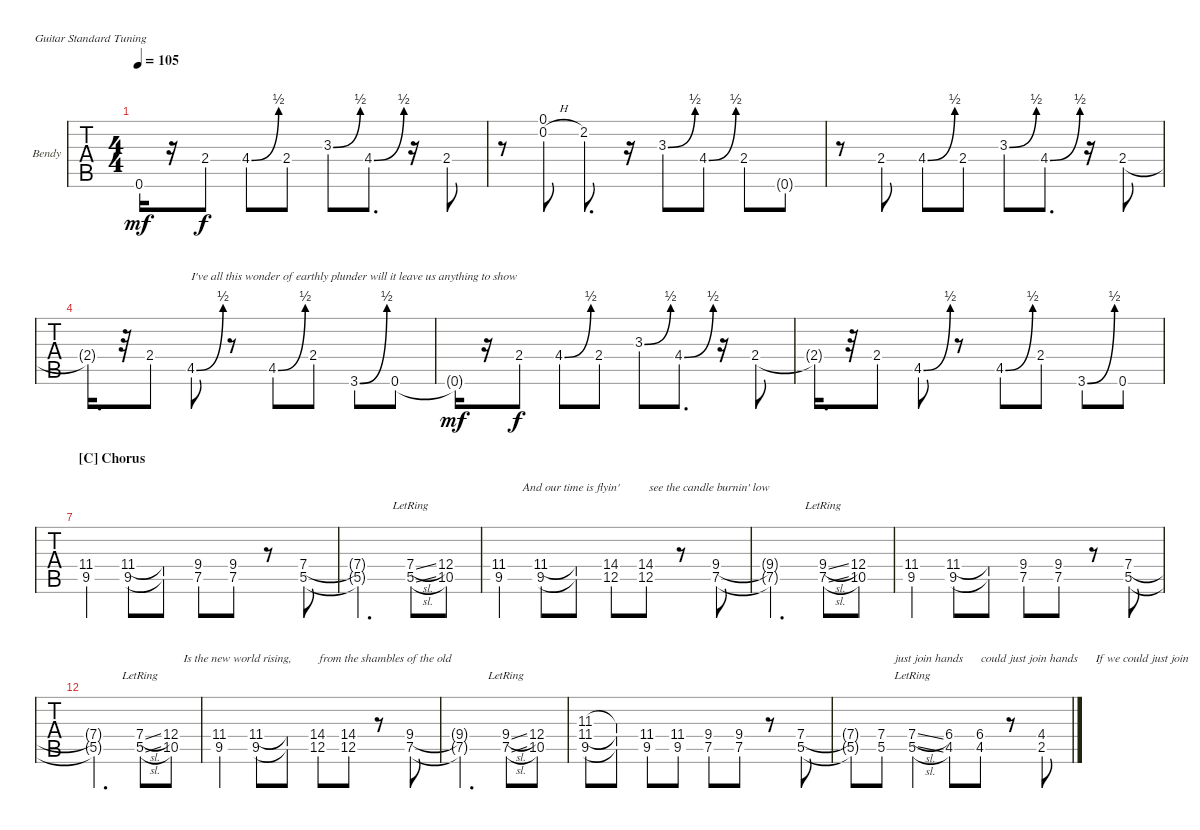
\bracketExtendMode nobrackets
\firstSystemTrackNameOrientation horizontal
\otherSystemsTrackNameOrientation horizontal
\defaultBarNumberDisplay FirstOfSystem
\track ("Guitar ver.2" "Bendy") {instrument distortionguitar}
\staff {tabs}
\tuning (E4 B3 G3 D3 A2 E2)
\ts (4 4)
\tempo 105
\clef g2
\ks c
0.6{t}.16{lyrics (0 "") lyrics (1 "") lyrics (2 "") lyrics (3 "") lyrics (4 "") dy mf} r.16 2.4.8{lyrics (0 "") lyrics (1 "") lyrics (2 "") lyrics (3 "") lyrics (4 "") dy f} 4.4{be (bend 0 0 2.4 2)}.8{lyrics (0 "") lyrics (1 "") lyrics (2 "") lyrics (3 "") lyrics (4 "")} 2.4.8{lyrics (0 "") lyrics (1 "") lyrics (2 "") lyrics (3 "") lyrics (4 "")} 3.3{be (bend 0 0 1.2 2)}.8{lyrics (0 "") lyrics (1 "") lyrics (2 "") lyrics (3 "") lyrics (4 "")} 4.4{be (bend 0 0 5.3999999999999995 2)}.8{d lyrics (0 "") lyrics (1 "") lyrics (2 "") lyrics (3 "") lyrics (4 "")} r.16 2.4.8{lyrics (0 "") lyrics (1 "") lyrics (2 "") lyrics (3 "") lyrics (4 "")} |
r.8 (0.2{h} 0.1).8{lyrics (0 "") lyrics (1 "") lyrics (2 "") lyrics (3 "") lyrics (4 "")} 2.2.8{d lyrics (0 "") lyrics (1 "") lyrics (2 "") lyrics (3 "") lyrics (4 "")} r.16 3.3{be (bend 0 0 3 2)}.8{lyrics (0 "") lyrics (1 "") lyrics (2 "") lyrics (3 "") lyrics (4 "")} 4.4{be (bend 0 0 2.4 2)}.8{lyrics (0 "") lyrics (1 "") lyrics (2 "") lyrics (3 "") lyrics (4 "")} 2.4.8{lyrics (0 "") lyrics (1 "") lyrics (2 "") lyrics (3 "") lyrics (4 "")} 0.6{g}.8{lyrics (0 "") lyrics (1 "") lyrics (2 "") lyrics (3 "") lyrics (4 "")} |
r.8 2.4.8{lyrics (0 "") lyrics (1 "") lyrics (2 "") lyrics (3 "") lyrics (4 "")} 4.4{be (bend 0 0 1.7999999999999998 2)}.8{lyrics (0 "") lyrics (1 "") lyrics (2 "") lyrics (3 "") lyrics (4 "")} 2.4.8{lyrics (0 "") lyrics (1 "") lyrics (2 "") lyrics (3 "") lyrics (4 "")} 3.3{be (bend 0 0 1.2 2)}.8{lyrics (0 "") lyrics (1 "") lyrics (2 "") lyrics (3 "") lyrics (4 "")} 4.4{be (bend 0 0 6 2)}.8{d lyrics (0 "") lyrics (1 "") lyrics (2 "") lyrics (3 "") lyrics (4 "")} r.16 2.4.8{lyrics (0 "") lyrics (1 "") lyrics (2 "") lyrics (3 "") lyrics (4 "")} |
2.4{t}.16{d lyrics (0 "") lyrics (1 "") lyrics (2 "") lyrics (3 "") lyrics (4 "")} r.32 2.4.8{lyrics (0 "") lyrics (1 "") lyrics (2 "") lyrics (3 "") lyrics (4 "")} 4.5{be (bend 0 0 3 2)}.8{lyrics (0 "") lyrics (1 "") lyrics (2 "") lyrics (3 "") lyrics (4 "")} r.8 4.5{be (bend 0 0 1.7999999999999998 2)}.8{lyrics (0 "") lyrics (1 "") lyrics (2 "") lyrics (3 "") lyrics (4 "")} 2.4.8{lyrics (0 "") lyrics (1 "") lyrics (2 "") lyrics (3 "") lyrics (4 "")} 3.6{be (bend 0 0 14.399999999999999 2)}.8{lyrics (0 "") lyrics (1 "") lyrics (2 "") lyrics (3 "I've all this wonder of earthly plunder will it leave us anything to show") lyrics (4 "")} 0.6.8{lyrics (0 "") lyrics (1 "") lyrics (2 "") lyrics (3 "") lyrics (4 "")} |
0.6{t}.16{lyrics (0 "") lyrics (1 "") lyrics (2 "") lyrics (3 "") lyrics (4 "") dy mf} r.16 2.4.8{lyrics (0 "") lyrics (1 "") lyrics (2 "") lyrics (3 "") lyrics (4 "") dy f} 4.4{be (bend 0 0 2.4 2)}.8{lyrics (0 "") lyrics (1 "") lyrics (2 "") lyrics (3 "") lyrics (4 "")} 2.4.8{lyrics (0 "") lyrics (1 "") lyrics (2 "") lyrics (3 "") lyrics (4 "")} 3.3{be (bend 0 0 1.2 2)}.8{lyrics (0 "") lyrics (1 "") lyrics (2 "") lyrics (3 "") lyrics (4 "")} 4.4{be (bend 0 0 3.5999999999999996 2)}.8{d lyrics (0 "") lyrics (1 "") lyrics (2 "") lyrics (3 "") lyrics (4 "")} r.16 2.4.8{lyrics (0 "") lyrics (1 "") lyrics (2 "") lyrics (3 "") lyrics (4 "")} |
2.4{t}.16{d lyrics (0 "") lyrics (1 "") lyrics (2 "") lyrics (3 "") lyrics (4 "")} r.32 2.4.8{lyrics (0 "") lyrics (1 "") lyrics (2 "") lyrics (3 "") lyrics (4 "")} 4.5{be (bend 0 0 2.4 2)}.8{lyrics (0 "") lyrics (1 "") lyrics (2 "") lyrics (3 "") lyrics (4 "")} r.8 4.5{be (bend 0 0 3 2)}.8{lyrics (0 "") lyrics (1 "") lyrics (2 "") lyrics (3 "") lyrics (4 "")} 2.4.8{lyrics (0 "") lyrics (1 "") lyrics (2 "") lyrics (3 "") lyrics (4 "")} 3.6{be (bend 0 0 15 2)}.8{lyrics (0 "") lyrics (1 "") lyrics (2 "") lyrics (3 "") lyrics (4 "")} 0.6.8{lyrics (0 "") lyrics (1 "") lyrics (2 "") lyrics (3 "") lyrics (4 "")} |
\section ("C" "Chorus")
(11.4 9.5).4{lyrics (0 "") lyrics (1 "") lyrics (2 "") lyrics (3 "") lyrics (4 "")} (11.4 9.5).8{lyrics (0 "") lyrics (1 "") lyrics (2 "") lyrics (3 "") lyrics (4 "")} (11.4{t} 9.5{t}).8{lyrics (0 "") lyrics (1 "") lyrics (2 "") lyrics (3 "") lyrics (4 "")} (9.4 7.5).8{lyrics (0 "") lyrics (1 "") lyrics (2 "") lyrics (3 "") lyrics (4 "")} (9.4 7.5).8{lyrics (0 "") lyrics (1 "") lyrics (2 "") lyrics (3 "") lyrics (4 "")} r.8 (7.4 5.5).8{lyrics (0 "") lyrics (1 "") lyrics (2 "") lyrics (3 "") lyrics (4 "")} |
(7.4{t} 5.5{t}).2{d lyrics (0 "") lyrics (1 "") lyrics (2 "") lyrics (3 "") lyrics (4 "")} (7.4{sl lr} 5.5{sl lr}).8{lyrics (0 "") lyrics (1 "") lyrics (2 "") lyrics (3 "") lyrics (4 "")} (12.4 10.5).8{lyrics (0 "") lyrics (1 "") lyrics (2 "") lyrics (3 "") lyrics (4 "")} |
(11.4 9.5).4{lyrics (0 "") lyrics (1 "") lyrics (2 "") lyrics (3 "") lyrics (4 "")} (11.4 9.5).8{lyrics (0 "") lyrics (1 "") lyrics (2 "") lyrics (3 "") lyrics (4 "")} (11.4{t} 9.5{t}).8{lyrics (0 "") lyrics (1 "") lyrics (2 "") lyrics (3 "") lyrics (4 "")} (14.4 12.5).8{lyrics (0 "") lyrics (1 "") lyrics (2 "") lyrics (3 "") lyrics (4 "")} (14.4 12.5).8{lyrics (0 "") lyrics (1 "") lyrics (2 "") lyrics (3 "And our time is flyin'          see the candle burnin' low") lyrics (4 "")} r.8 (9.4 7.5).8{lyrics (0 "") lyrics (1 "") lyrics (2 "") lyrics (3 "") lyrics (4 "")} |
(9.4{t} 7.5{t}).2{d lyrics (0 "") lyrics (1 "") lyrics (2 "") lyrics (3 "") lyrics (4 "")} (9.4{sl lr} 7.5{sl lr}).8{lyrics (0 "") lyrics (1 "") lyrics (2 "") lyrics (3 "") lyrics (4 "")} (12.4 10.5).8{lyrics (0 "") lyrics (1 "") lyrics (2 "") lyrics (3 "") lyrics (4 "")} |
(11.4 9.5).4{lyrics (0 "") lyrics (1 "") lyrics (2 "") lyrics (3 "") lyrics (4 "")} (11.4 9.5).8{lyrics (0 "") lyrics (1 "") lyrics (2 "") lyrics (3 "") lyrics (4 "")} (11.4{t} 9.5{t}).8{lyrics (0 "") lyrics (1 "") lyrics (2 "") lyrics (3 "") lyrics (4 "")} (9.4 7.5).8{lyrics (0 "") lyrics (1 "") lyrics (2 "") lyrics (3 "") lyrics (4 "")} (9.4 7.5).8{lyrics (0 "") lyrics (1 "") lyrics (2 "") lyrics (3 "") lyrics (4 "")} r.8 (7.4 5.5).8{lyrics (0 "") lyrics (1 "") lyrics (2 "") lyrics (3 "") lyrics (4 "")} |
(7.4{t} 5.5{t}).2{d lyrics (0 "") lyrics (1 "") lyrics (2 "") lyrics (3 "") lyrics (4 "")} (7.4{sl lr} 5.5{sl lr}).8{lyrics (0 "") lyrics (1 "") lyrics (2 "") lyrics (3 "") lyrics (4 "")} (12.4 10.5).8{lyrics (0 "") lyrics (1 "") lyrics (2 "") lyrics (3 "") lyrics (4 "")} |
(11.4 9.5).4{lyrics (0 "") lyrics (1 "") lyrics (2 "") lyrics (3 "") lyrics (4 "")} (11.4 9.5).8{lyrics (0 "") lyrics (1 "") lyrics (2 "") lyrics (3 "") lyrics (4 "")} (11.4{t} 9.5{t}).8{lyrics (0 "") lyrics (1 "") lyrics (2 "") lyrics (3 "") lyrics (4 "")} (14.4 12.5).8{lyrics (0 "") lyrics (1 "") lyrics (2 "") lyrics (3 "Is the new world rising,         from the shambles of the old") lyrics (4 "")} (14.4 12.5).8{lyrics (0 "") lyrics (1 "") lyrics (2 "") lyrics (3 "") lyrics (4 "")} r.8 (9.4 7.5).8{lyrics (0 "") lyrics (1 "") lyrics (2 "") lyrics (3 "") lyrics (4 "")} |
(9.4{t} 7.5{t}).2{d lyrics (0 "") lyrics (1 "") lyrics (2 "") lyrics (3 "") lyrics (4 "")} (9.4{sl lr} 7.5{sl lr}).8{lyrics (0 "") lyrics (1 "") lyrics (2 "") lyrics (3 "") lyrics (4 "")} (12.4 10.5).8{lyrics (0 "") lyrics (1 "") lyrics (2 "") lyrics (3 "") lyrics (4 "")} |
(11.4 9.5 11.3).8{lyrics (0 "") lyrics (1 "") lyrics (2 "") lyrics (3 "") lyrics (4 "")} (11.4{t} 9.5{t} 11.3{t}).8{lyrics (0 "") lyrics (1 "") lyrics (2 "") lyrics (3 "") lyrics (4 "")} (11.4 9.5).8{lyrics (0 "") lyrics (1 "") lyrics (2 "") lyrics (3 "") lyrics (4 "")} (11.4 9.5).8{lyrics (0 "") lyrics (1 "") lyrics (2 "") lyrics (3 "") lyrics (4 "")} (9.4 7.5).8{lyrics (0 "") lyrics (1 "") lyrics (2 "") lyrics (3 "") lyrics (4 "")} (9.4 7.5).8{lyrics (0 "") lyrics (1 "") lyrics (2 "") lyrics (3 "") lyrics (4 "")} r.8 (7.4 5.5).8{lyrics (0 "") lyrics (1 "") lyrics (2 "") lyrics (3 "") lyrics (4 "")} |
(7.4{t} 5.5{t}).8{lyrics (0 "") lyrics (1 "") lyrics (2 "") lyrics (3 "") lyrics (4 "")} (7.4 5.5).8{lyrics (0 "") lyrics (1 "") lyrics (2 "") lyrics (3 "") lyrics (4 "")} (7.4{sl lr} 5.5{sl lr}).4{lyrics (0 "") lyrics (1 "") lyrics (2 "") lyrics (3 "") lyrics (4 "")} (6.4 4.5).8{lyrics (0 "") lyrics (1 "") lyrics (2 "") lyrics (3 "") lyrics (4 "")} (6.4 4.5).8{lyrics (0 "") lyrics (1 "") lyrics (2 "") lyrics (3 "") lyrics (4 "")} r.8 (4.4 2.5).8{lyrics (0 "") lyrics (1 "") lyrics (2 "") lyrics (3 "just join hands      could just join hands      If we could just join ") lyrics (4 "")}
